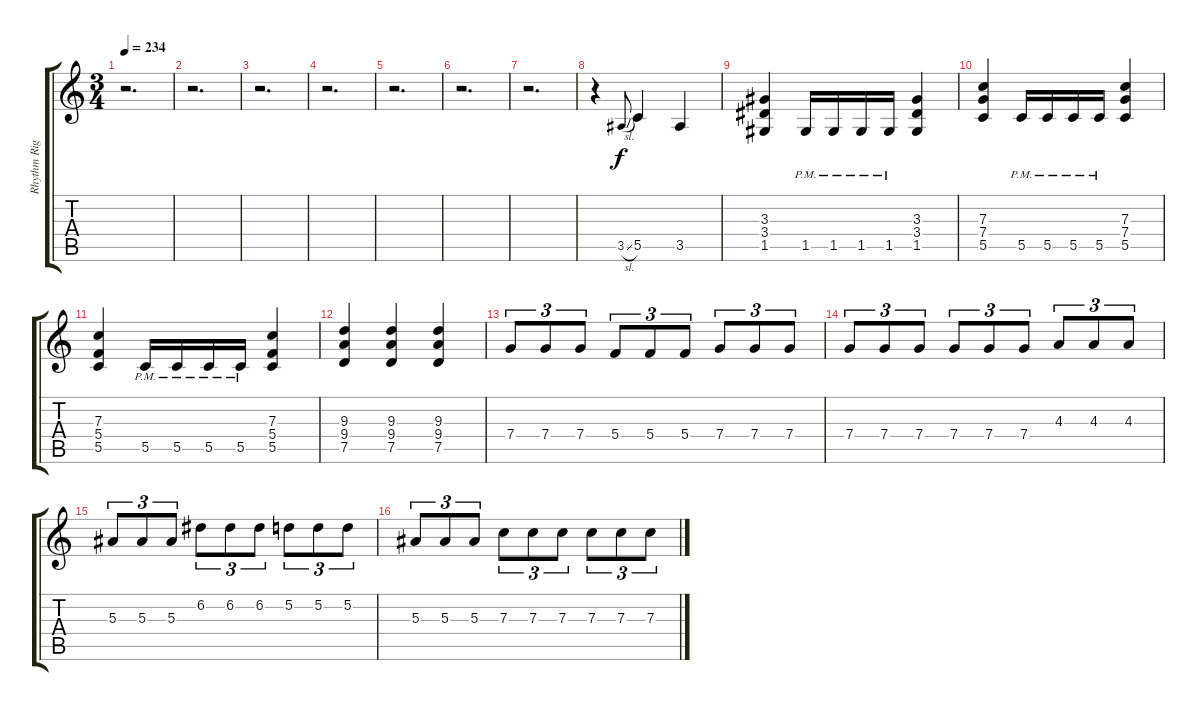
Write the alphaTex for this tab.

\track ("Rhythm Right" "Rhythm Rig") {instrument overdrivenguitar}
\staff {score tabs}
\tuning (D4 A3 F3 C3 G2 D2) {hide}
\ts (3 4)
\tempo 234
\clef g2
\ks c
r.2{d dy f} |
r.2{d} |
r.2{d} |
r.2{d} |
r.2{d} |
r.2{d} |
r.2{d} |
r.4 3.5{sl}.8{gr onbeat} 5.5.4 3.5.4 |
(3.3 3.4 1.5).4 1.5{pm}.16 1.5{pm}.16 1.5{pm}.16 1.5{pm}.16 (3.3 3.4 1.5).4 |
(7.3 7.4 5.5).4 5.5{pm}.16 5.5{pm}.16 5.5{pm}.16 5.5{pm}.16 (7.3 7.4 5.5).4 |
(7.3 5.4 5.5).4 5.5{pm}.16 5.5{pm}.16 5.5{pm}.16 5.5{pm}.16 (7.3 5.4 5.5).4 |
(9.3 9.4 7.5).4 (9.3 9.4 7.5).4 (9.3 9.4 7.5).4 |
7.4.8{tu (3 2)} 7.4.8{tu (3 2)} 7.4.8{tu (3 2)} 5.4.8{tu (3 2)} 5.4.8{tu (3 2)} 5.4.8{tu (3 2)} 7.4.8{tu (3 2)} 7.4.8{tu (3 2)} 7.4.8{tu (3 2)} |
7.4.8{tu (3 2)} 7.4.8{tu (3 2)} 7.4.8{tu (3 2)} 7.4.8{tu (3 2)} 7.4.8{tu (3 2)} 7.4.8{tu (3 2)} 4.3.8{tu (3 2)} 4.3.8{tu (3 2)} 4.3.8{tu (3 2)} |
5.3.8{tu (3 2)} 5.3.8{tu (3 2)} 5.3.8{tu (3 2)} 6.2.8{tu (3 2)} 6.2.8{tu (3 2)} 6.2.8{tu (3 2)} 5.2.8{tu (3 2)} 5.2.8{tu (3 2)} 5.2.8{tu (3 2)} |
5.3.8{tu (3 2)} 5.3.8{tu (3 2)} 5.3.8{tu (3 2)} 7.3.8{tu (3 2)} 7.3.8{tu (3 2)} 7.3.8{tu (3 2)} 7.3.8{tu (3 2)} 7.3.8{tu (3 2)} 7.3.8{tu (3 2)}
